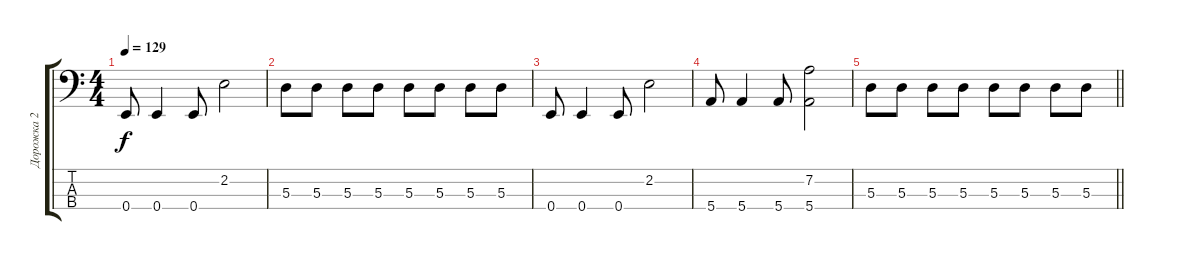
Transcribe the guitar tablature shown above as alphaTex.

\track ("Дорожка 2" "Дорожка 2") {instrument electricbasspick}
\staff {score tabs}
\tuning (G2 D2 A1 E1) {hide}
\ts (4 4)
\tempo 129
\clef f4
\ks c
0.4.8{dy f} 0.4.4 0.4.8 2.2.2 |
5.3.8 5.3.8 5.3.8 5.3.8 5.3.8 5.3.8 5.3.8 5.3.8 |
0.4.8 0.4.4 0.4.8 2.2.2 |
5.4.8 5.4.4 5.4.8 (7.2 5.4).2 |
\barLineRight lightlight
5.3.8 5.3.8 5.3.8 5.3.8 5.3.8 5.3.8 5.3.8 5.3.8
